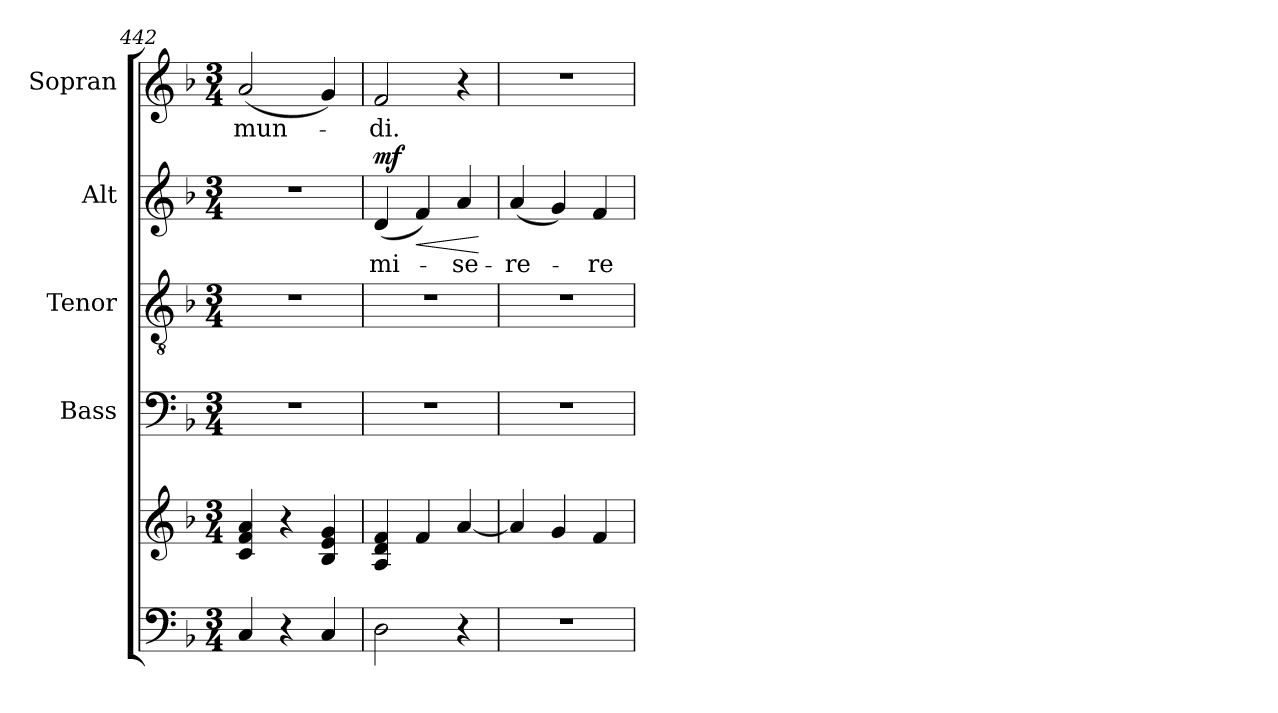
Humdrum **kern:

**kern	**kern	**kern	**kern	**kern	**text	**dynam	**kern	**text
*part5	*part5	*part4	*part3	*part2	*part2	*part2	*part1	*part1
*staff6	*staff5	*staff4	*staff3	*staff2	*staff2	*staff2	*staff1	*staff1
*	*	*I"Bass	*I"Tenor	*I"Alt	*	*	*I"Sopran	*
*	*	*I'B.	*I'T.	*I'A.	*	*	*I'S.	*
*clefF4	*clefG2	*clefF4	*clefGv2	*clefG2	*	*	*clefG2	*
*k[b-]	*k[b-]	*k[b-]	*k[b-]	*k[b-]	*	*	*k[b-]	*
*F:	*F:	*F:	*F:	*F:	*	*	*F:	*
*M3/4	*M3/4	*M3/4	*M3/4	*M3/4	*	*	*M3/4	*
=442	=442	=442	=442	=442	=442	=442	=442	=442
!	!	!	!	!	!	!	!	!LO:LY:b
4C/	4c/ 4f/ 4a/	2.r	2.r	2.r	.	.	(<2a/	mun-
4r	4r	.	.	.	.	.	.	.
4C/	4B-/ 4e/ 4g/	.	.	.	.	.	4g/)	.
=443	=443	=443	=443	=443	=443	=443	=443	=443
!	!	!	!	!	!LO:LY:b	!LO:DY:a	!	!LO:LY:b
2D\	4A/ 4d/ 4f/	2.r	2.r	(<4d/	mi-	mf	2f/	-di.
!	!	!	!	!	!	!LO:HP:b	!	!
.	4f/	.	.	4f/)	.	<	.	.
!	!	!	!	!	!LO:LY:b	!	!	!
4r	[4a/	.	.	4a/	-se-	.	4r	.
.	.	.	.	.	.	[	.	.
!!LO:PB:g=z
=444	=444	=444	=444	=444	=444	=444	=444	=444
!	!	!	!	!	!LO:LY:b	!	!	!
2.r	4a/]	2.r	2.r	(<4a/	-re-	.	2.r	.
.	4g/	.	.	4g/)	.	.	.	.
!	!	!	!	!	!LO:LY:b	!	!	!
.	4f/	.	.	4f/	-re	.	.	.
=	=	=	=	=	=	=	=	=
*-	*-	*-	*-	*-	*-	*-	*-	*-
